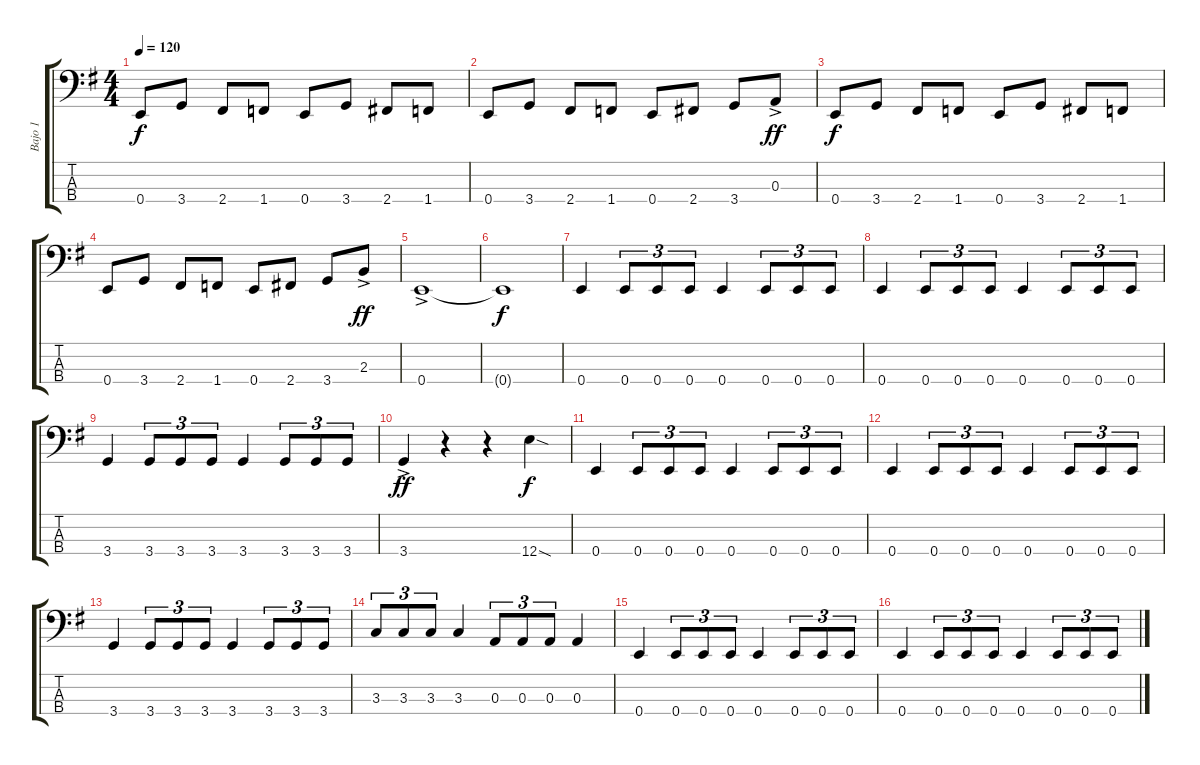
\track ("Bajo 1" "Bajo 1") {instrument electricbassfinger}
\staff {score tabs}
\tuning (G2 D2 A1 E1) {hide}
\ts (4 4)
\tempo 120
\clef f4
\ks g
0.4.8{dy f} 3.4.8 2.4.8 1.4.8 0.4.8 3.4.8 2.4.8 1.4.8 |
0.4.8 3.4.8 2.4.8 1.4.8 0.4.8 2.4.8 3.4.8 0.3{ac}.8{dy ff} |
0.4.8{dy f} 3.4.8 2.4.8 1.4.8 0.4.8 3.4.8 2.4.8 1.4.8 |
0.4.8 3.4.8 2.4.8 1.4.8 0.4.8 2.4.8 3.4.8 2.3{ac}.8{dy ff} |
0.4{ac}.1 |
0.4{t}.1{dy f} |
0.4.4 0.4.8{tu (3 2)} 0.4.8{tu (3 2)} 0.4.8{tu (3 2)} 0.4.4 0.4.8{tu (3 2)} 0.4.8{tu (3 2)} 0.4.8{tu (3 2)} |
0.4.4 0.4.8{tu (3 2)} 0.4.8{tu (3 2)} 0.4.8{tu (3 2)} 0.4.4 0.4.8{tu (3 2)} 0.4.8{tu (3 2)} 0.4.8{tu (3 2)} |
3.4.4 3.4.8{tu (3 2)} 3.4.8{tu (3 2)} 3.4.8{tu (3 2)} 3.4.4 3.4.8{tu (3 2)} 3.4.8{tu (3 2)} 3.4.8{tu (3 2)} |
3.4{ac}.4{dy ff} r.4 r.4 12.4{sod}.4{dy f} |
0.4.4 0.4.8{tu (3 2)} 0.4.8{tu (3 2)} 0.4.8{tu (3 2)} 0.4.4 0.4.8{tu (3 2)} 0.4.8{tu (3 2)} 0.4.8{tu (3 2)} |
0.4.4 0.4.8{tu (3 2)} 0.4.8{tu (3 2)} 0.4.8{tu (3 2)} 0.4.4 0.4.8{tu (3 2)} 0.4.8{tu (3 2)} 0.4.8{tu (3 2)} |
3.4.4 3.4.8{tu (3 2)} 3.4.8{tu (3 2)} 3.4.8{tu (3 2)} 3.4.4 3.4.8{tu (3 2)} 3.4.8{tu (3 2)} 3.4.8{tu (3 2)} |
3.3.8{tu (3 2)} 3.3.8{tu (3 2)} 3.3.8{tu (3 2)} 3.3.4 0.3.8{tu (3 2)} 0.3.8{tu (3 2)} 0.3.8{tu (3 2)} 0.3.4 |
0.4.4 0.4.8{tu (3 2)} 0.4.8{tu (3 2)} 0.4.8{tu (3 2)} 0.4.4 0.4.8{tu (3 2)} 0.4.8{tu (3 2)} 0.4.8{tu (3 2)} |
0.4.4 0.4.8{tu (3 2)} 0.4.8{tu (3 2)} 0.4.8{tu (3 2)} 0.4.4 0.4.8{tu (3 2)} 0.4.8{tu (3 2)} 0.4.8{tu (3 2)}
